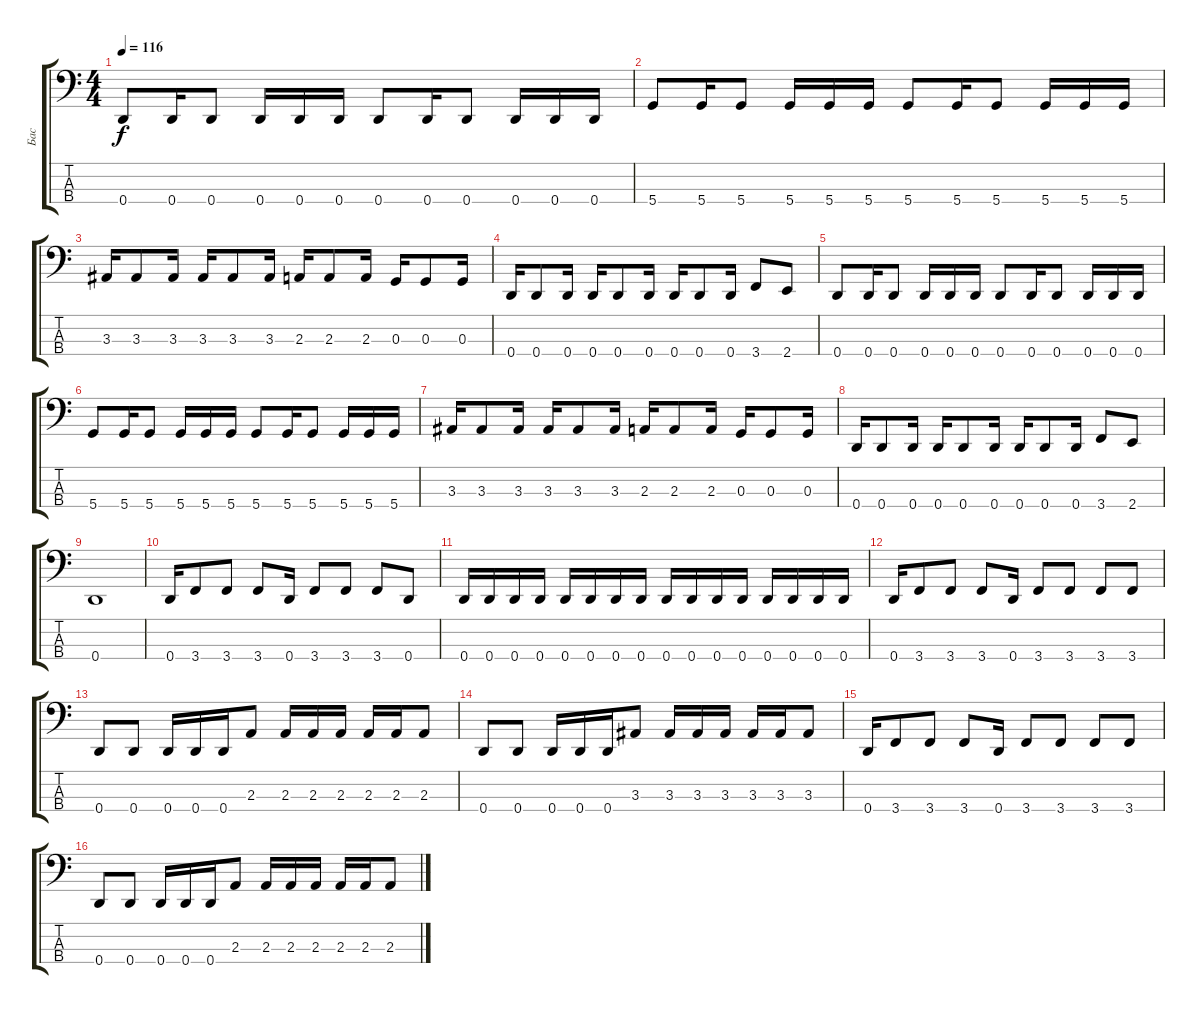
\track ("Бас" "Бас") {instrument electricbasspick}
\staff {score tabs}
\tuning (F2 C2 G1 D1) {hide}
\ts (4 4)
\tempo 116
\clef f4
\ks c
0.4.8{dy f} 0.4.16 0.4.8 0.4.16 0.4.16 0.4.16 0.4.8 0.4.16 0.4.8 0.4.16 0.4.16 0.4.16 |
5.4.8 5.4.16 5.4.8 5.4.16 5.4.16 5.4.16 5.4.8 5.4.16 5.4.8 5.4.16 5.4.16 5.4.16 |
3.3.16 3.3.8 3.3.16 3.3.16 3.3.8 3.3.16 2.3.16 2.3.8 2.3.16 0.3.16 0.3.8 0.3.16 |
0.4.16 0.4.8 0.4.16 0.4.16 0.4.8 0.4.16 0.4.16 0.4.8 0.4.16 3.4.8 2.4.8 |
0.4.8 0.4.16 0.4.8 0.4.16 0.4.16 0.4.16 0.4.8 0.4.16 0.4.8 0.4.16 0.4.16 0.4.16 |
5.4.8 5.4.16 5.4.8 5.4.16 5.4.16 5.4.16 5.4.8 5.4.16 5.4.8 5.4.16 5.4.16 5.4.16 |
3.3.16 3.3.8 3.3.16 3.3.16 3.3.8 3.3.16 2.3.16 2.3.8 2.3.16 0.3.16 0.3.8 0.3.16 |
0.4.16 0.4.8 0.4.16 0.4.16 0.4.8 0.4.16 0.4.16 0.4.8 0.4.16 3.4.8 2.4.8 |
0.4.1 |
0.4.16 3.4.8 3.4.8 3.4.8 0.4.16 3.4.8 3.4.8 3.4.8 0.4.8 |
0.4.16 0.4.16 0.4.16 0.4.16 0.4.16 0.4.16 0.4.16 0.4.16 0.4.16 0.4.16 0.4.16 0.4.16 0.4.16 0.4.16 0.4.16 0.4.16 |
0.4.16 3.4.8 3.4.8 3.4.8 0.4.16 3.4.8 3.4.8 3.4.8 3.4.8 |
0.4.8 0.4.8 0.4.16 0.4.16 0.4.16 2.3.8 2.3.16 2.3.16 2.3.16 2.3.16 2.3.16 2.3.8 |
0.4.8 0.4.8 0.4.16 0.4.16 0.4.16 3.3.8 3.3.16 3.3.16 3.3.16 3.3.16 3.3.16 3.3.8 |
0.4.16 3.4.8 3.4.8 3.4.8 0.4.16 3.4.8 3.4.8 3.4.8 3.4.8 |
0.4.8 0.4.8 0.4.16 0.4.16 0.4.16 2.3.8 2.3.16 2.3.16 2.3.16 2.3.16 2.3.16 2.3.8
